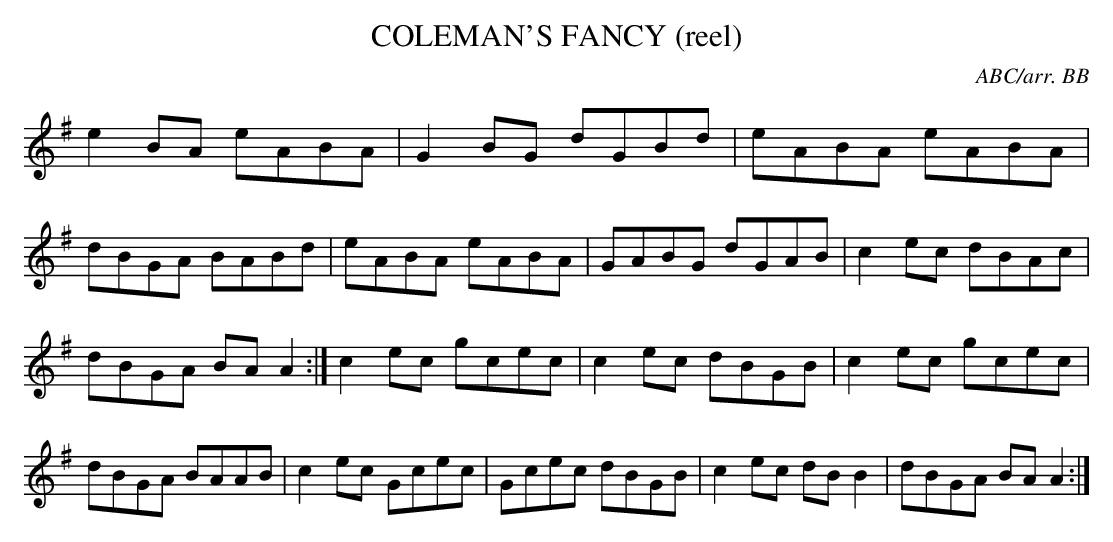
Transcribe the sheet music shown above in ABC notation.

X:1
T:COLEMAN'S FANCY (reel)\
C:ABC/arr. BB\
M:C\
K:Ador\
e2BA eABA|G2BG dGBd|eABA eABA|dBGA BABd|\
eABA eABA|GABG dGAB|c2ec dBAc|dBGA BAA2 :|\
c2ec gcec|c2ec dBGB|c2ec gcec|dBGA BAAB|\
c2ec Gcec|Gcec dBGB|c2ec dBB2|dBGA BAA2 :|\
\
\
